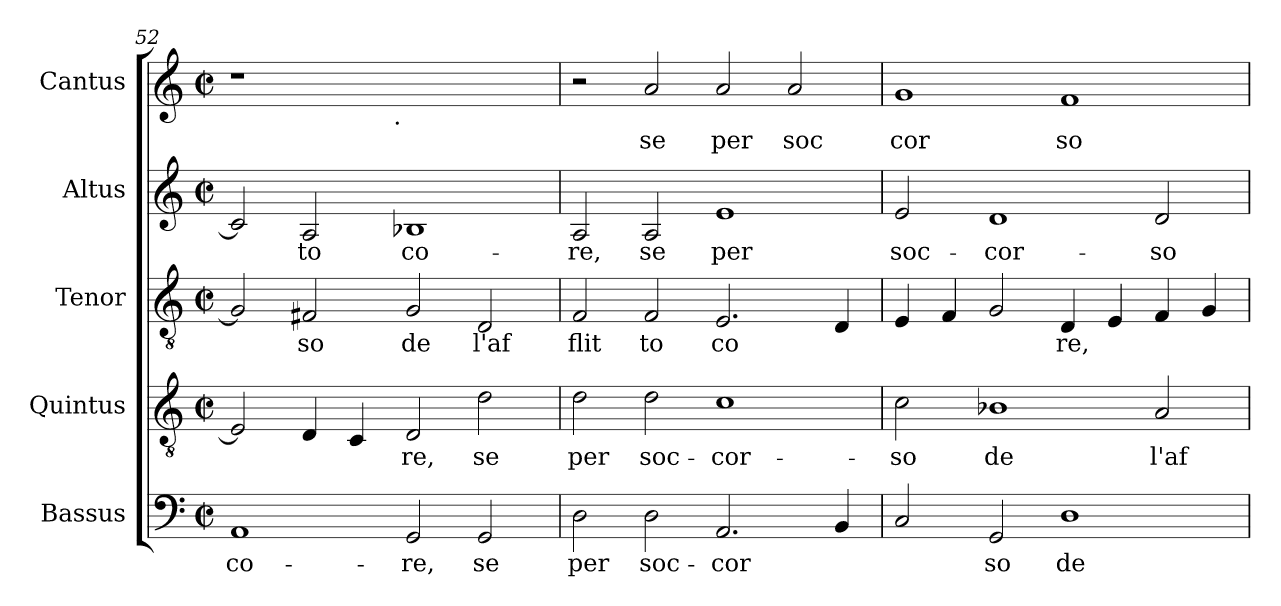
**kern	**text	**kern	**text	**kern	**text	**kern	**text	**kern	**text
*part5	*part5	*part4	*part4	*part3	*part3	*part2	*part2	*part1	*part1
*staff5	*staff5	*staff4	*staff4	*staff3	*staff3	*staff2	*staff2	*staff1	*staff1
*I"Bassus	*	*I"Quintus	*	*I"Tenor	*	*I"Altus	*	*I"Cantus	*
*clefF4	*	*clefGv2	*	*clefGv2	*	*clefG2	*	*clefG2	*
*k[]	*	*k[]	*	*k[]	*	*k[]	*	*k[]	*
*C:	*	*C:	*	*C:	*	*C:	*	*C:	*
*M2/2	*	*M2/2	*	*M2/2	*	*M2/2	*	*M2/2	*
*met(c|)	*	*met(c|)	*	*met(c|)	*	*met(c|)	*	*met(c|)	*
=52	=52	=52	=52	=52	=52	=52	=52	=52	=52
!	!LO:LY:b:cj	!	!LO:LY:b:cj	!	!LO:LY:b:cj	!	!LO:LY:b:cj	!	!
*	*	*	*	*	*	*	*	*^	*
1AA	co-	2E/]	--	2G/]	.	2c/]	--	1r	2ryy	.
!	!	!	!LO:LY:b:cj	!	!LO:LY:b:cj	!	!LO:LY:b:cj	!	!	!
.	.	4D/	--	2F#X/	so	2A/	-to	.	4...ryy	.
!	!	!	!LO:LY:b:cj	!	!	!	!	!	!	!
.	.	4C/	--	.	.	.	.	.	.	.
!	!	!	!	!	!	!	!	!	!LO:TX:b:t=.	!
.	.	.	.	.	.	.	.	.	1ryy	.
!	!LO:LY:b:cj	!	!LO:LY:b:cj	!	!LO:LY:b:cj	!	!LO:LY:b:cj	!	!	!
2GG/	-re,	2D/	-re,	2G/	de	1B-X	co-	1ryy	.	.
!	!LO:LY:b:cj	!	!LO:LY:b:cj	!	!LO:LY:b:cj	!	!	!	!	!
2GG/	se	2d\	se	2D/	l'af	.	.	.	.	.
.	.	.	.	.	.	.	.	.	32ryy	.
=53	=53	=53	=53	=53	=53	=53	=53	=53	=53	=53
!	!LO:LY:b:cj	!	!LO:LY:b:cj	!	!LO:LY:b:cj	!	!LO:LY:b:cj	!	!	!
*	*	*	*	*	*	*	*	*v	*v	*
2D\	per	2d\	per	2F/	flit	2A/	-re,	2r	.
!	!LO:LY:b:cj	!	!LO:LY:b:cj	!	!LO:LY:b:cj	!	!LO:LY:b:cj	!	!LO:LY:b:cj
2D\	soc-	2d\	soc-	2F/	to	2A/	se	2a/	se
!	!LO:LY:b:cj	!	!LO:LY:b:cj	!	!LO:LY:b:cj	!	!LO:LY:b:cj	!	!LO:LY:b:cj
2.AA/	-cor-	1c	-cor-	2.E/	co	1e	per	2a/	per
!	!	!	!	!	!	!	!	!	!LO:LY:b:cj
.	.	.	.	.	.	.	.	2a/	soc
!	!LO:LY:b:cj	!	!	!	!LO:LY:b:cj	!	!	!	!
4BB/	--	.	.	4D/	.	.	.	.	.
=54	=54	=54	=54	=54	=54	=54	=54	=54	=54
!	!LO:LY:b:cj	!	!LO:LY:b:cj	!	!LO:LY:b:cj	!	!LO:LY:b:cj	!	!LO:LY:b:cj
2C/	--	2c\	-so	4E/	.	2e/	soc-	1g	cor
!	!	!	!	!	!LO:LY:b:cj	!	!	!	!
.	.	.	.	4F/	.	.	.	.	.
!	!LO:LY:b:cj	!	!LO:LY:b:cj	!	!LO:LY:b:cj	!	!LO:LY:b:cj	!	!
2GG/	-so	1B-X	de	2G/	.	1d	-cor-	.	.
!	!LO:LY:b:cj	!	!	!	!LO:LY:b:cj	!	!	!	!LO:LY:b:cj
1D	de	.	.	4D/	re,	.	.	1f	so
!	!	!	!	!	!LO:LY:b:cj	!	!	!	!
.	.	.	.	4E/	.	.	.	.	.
!	!	!	!LO:LY:b:cj	!	!LO:LY:b:cj	!	!LO:LY:b:cj	!	!
.	.	2A/	l'af-	4F/	.	2d/	-so	.	.
!	!	!	!	!	!LO:LY:b:cj	!	!	!	!
.	.	.	.	4G/	.	.	.	.	.
=	=	=	=	=	=	=	=	=	=
*-	*-	*-	*-	*-	*-	*-	*-	*-	*-
